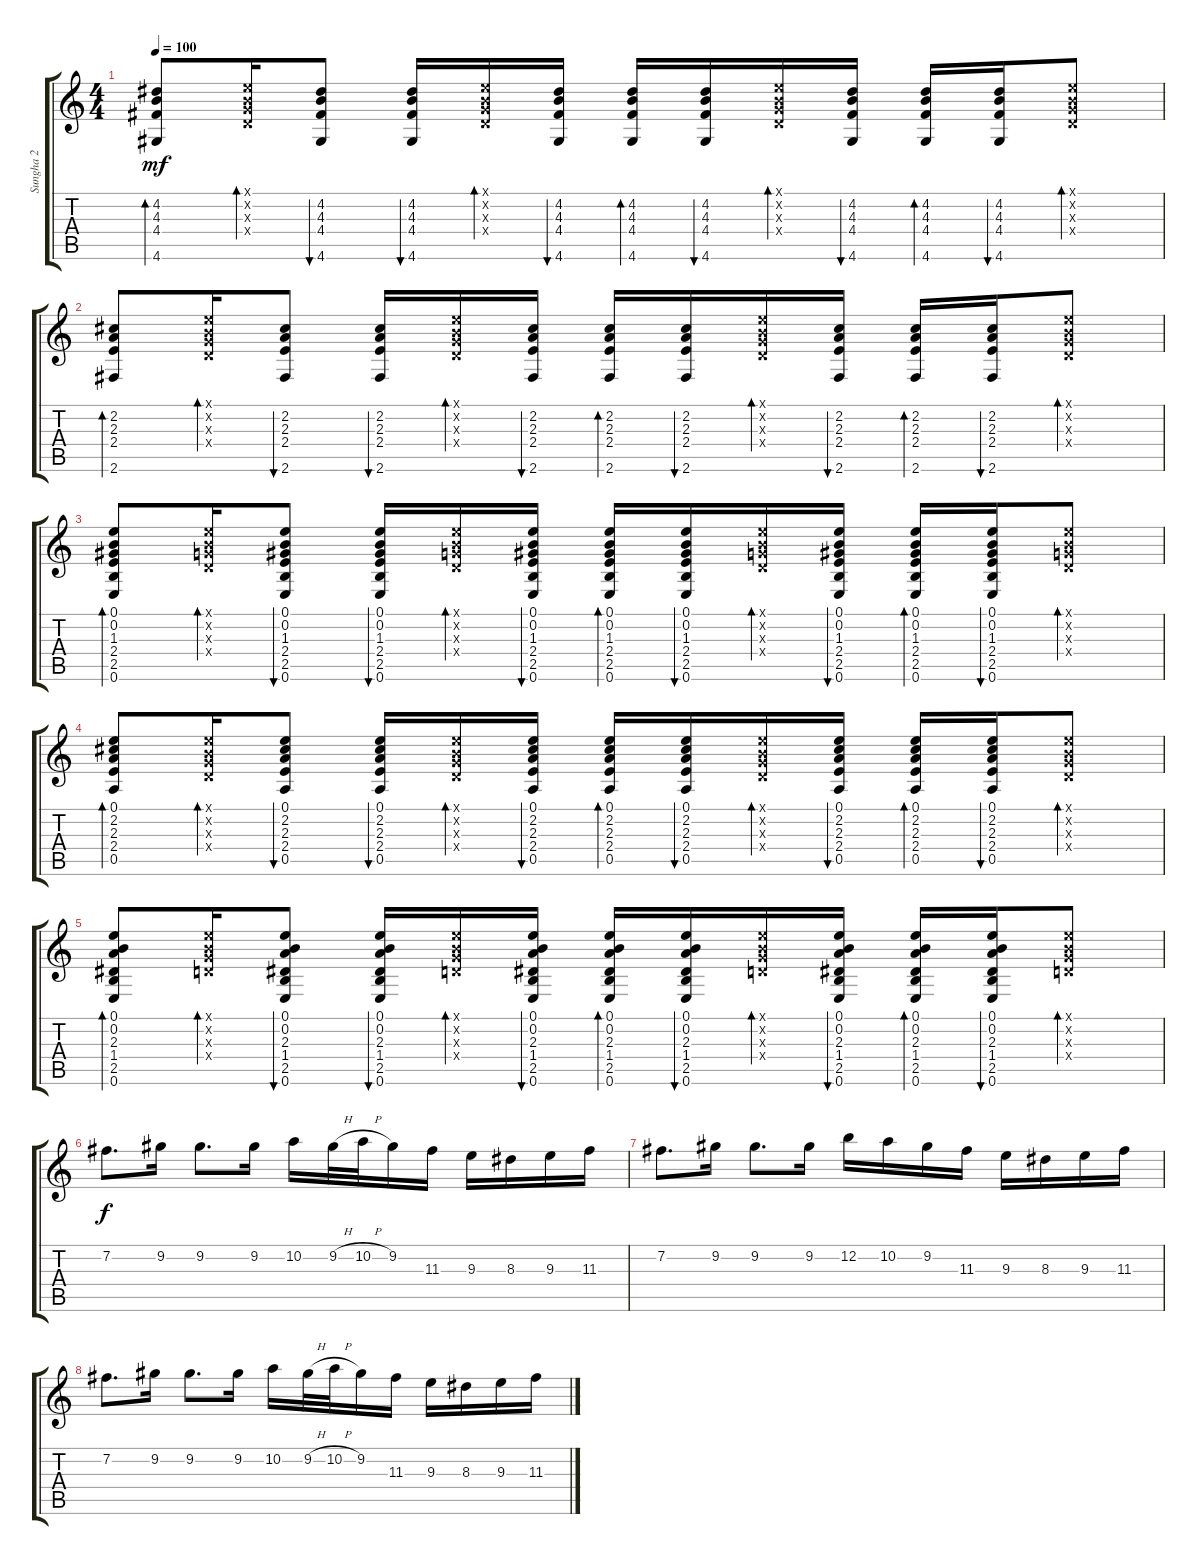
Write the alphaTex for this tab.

\track ("Sungha 2" "Sungha 2") {instrument acousticguitarsteel}
\staff {score tabs}
\tuning (E4 B3 G3 D3 A2 E2) {hide}
\ts (4 4)
\tempo 100
\clef g2
\ks c
(4.2 4.3 4.4 4.6).8{bd 30 dy mf} (0.1{x} 0.2{x} 0.3{x} 0.4{x}).16{bd 30} (4.2 4.3 4.4 4.6).8{bu 30} (4.2 4.3 4.4 4.6).16{bu 30} (0.1{x} 0.2{x} 0.3{x} 0.4{x}).16{bd 30} (4.2 4.3 4.4 4.6).16{bu 30} (4.2 4.3 4.4 4.6).16{bd 30} (4.2 4.3 4.4 4.6).16{bu 30} (0.1{x} 0.2{x} 0.3{x} 0.4{x}).16{bd 30} (4.2 4.3 4.4 4.6).16{bu 30} (4.2 4.3 4.4 4.6).16{bd 30} (4.2 4.3 4.4 4.6).16{bu 30} (0.1{x} 0.2{x} 0.3{x} 0.4{x}).8{bd 30} |
(2.2 2.3 2.4 2.6).8{bd 30} (0.1{x} 0.2{x} 0.3{x} 0.4{x}).16{bd 30} (2.2 2.3 2.4 2.6).8{bu 30} (2.2 2.3 2.4 2.6).16{bu 30} (0.1{x} 0.2{x} 0.3{x} 0.4{x}).16{bd 30} (2.2 2.3 2.4 2.6).16{bu 30} (2.2 2.3 2.4 2.6).16{bd 30} (2.2 2.3 2.4 2.6).16{bu 30} (0.1{x} 0.2{x} 0.3{x} 0.4{x}).16{bd 30} (2.2 2.3 2.4 2.6).16{bu 30} (2.2 2.3 2.4 2.6).16{bd 30} (2.2 2.3 2.4 2.6).16{bu 30} (0.1{x} 0.2{x} 0.3{x} 0.4{x}).8{bd 30} |
(0.1 0.2 1.3 2.4 2.5 0.6).8{bd 30} (0.1{x} 0.2{x} 0.3{x} 0.4{x}).16{bd 30} (0.1 0.2 1.3 2.4 2.5 0.6).8{bu 30} (0.1 0.2 1.3 2.4 2.5 0.6).16{bu 30} (0.1{x} 0.2{x} 0.3{x} 0.4{x}).16{bd 30} (0.1 0.2 1.3 2.4 2.5 0.6).16{bu 30} (0.1 0.2 1.3 2.4 2.5 0.6).16{bd 30} (0.1 0.2 1.3 2.4 2.5 0.6).16{bu 30} (0.1{x} 0.2{x} 0.3{x} 0.4{x}).16{bd 30} (0.1 0.2 1.3 2.4 2.5 0.6).16{bu 30} (0.1 0.2 1.3 2.4 2.5 0.6).16{bd 30} (0.1 0.2 1.3 2.4 2.5 0.6).16{bu 30} (0.1{x} 0.2{x} 0.3{x} 0.4{x}).8{bd 30} |
(0.1 2.2 2.3 2.4 0.5).8{bd 30} (0.1{x} 0.2{x} 0.3{x} 0.4{x}).16{bd 30} (0.1 2.2 2.3 2.4 0.5).8{bu 30} (0.1 2.2 2.3 2.4 0.5).16{bu 30} (0.1{x} 0.2{x} 0.3{x} 0.4{x}).16{bd 30} (0.1 2.2 2.3 2.4 0.5).16{bu 30} (0.1 2.2 2.3 2.4 0.5).16{bd 30} (0.1 2.2 2.3 2.4 0.5).16{bu 30} (0.1{x} 0.2{x} 0.3{x} 0.4{x}).16{bd 30} (0.1 2.2 2.3 2.4 0.5).16{bu 30} (0.1 2.2 2.3 2.4 0.5).16{bd 30} (0.1 2.2 2.3 2.4 0.5).16{bu 30} (0.1{x} 0.2{x} 0.3{x} 0.4{x}).8{bd 30} |
(0.1 0.2 2.3 1.4 2.5 0.6).8{bd 30} (0.1{x} 0.2{x} 0.3{x} 0.4{x}).16{bd 30} (0.1 0.2 2.3 1.4 2.5 0.6).8{bu 30} (0.1 0.2 2.3 1.4 2.5 0.6).16{bu 30} (0.1{x} 0.2{x} 0.3{x} 0.4{x}).16{bd 30} (0.1 0.2 2.3 1.4 2.5 0.6).16{bu 30} (0.1 0.2 2.3 1.4 2.5 0.6).16{bd 30} (0.1 0.2 2.3 1.4 2.5 0.6).16{bu 30} (0.1{x} 0.2{x} 0.3{x} 0.4{x}).16{bd 30} (0.1 0.2 2.3 1.4 2.5 0.6).16{bu 30} (0.1 0.2 2.3 1.4 2.5 0.6).16{bd 30} (0.1 0.2 2.3 1.4 2.5 0.6).16{bu 30} (0.1{x} 0.2{x} 0.3{x} 0.4{x}).8{bd 30} |
7.2.8{d dy f} 9.2.16 9.2.8{d} 9.2.16 10.2.16 9.2{h}.32 10.2{h}.32 9.2.16 11.3.16 9.3.16 8.3.16 9.3.16 11.3.16 |
7.2.8{d} 9.2.16 9.2.8{d} 9.2.16 12.2.16 10.2.16 9.2.16 11.3.16 9.3.16 8.3.16 9.3.16 11.3.16 |
7.2.8{d} 9.2.16 9.2.8{d} 9.2.16 10.2.16 9.2{h}.32 10.2{h}.32 9.2.16 11.3.16 9.3.16 8.3.16 9.3.16 11.3.16
